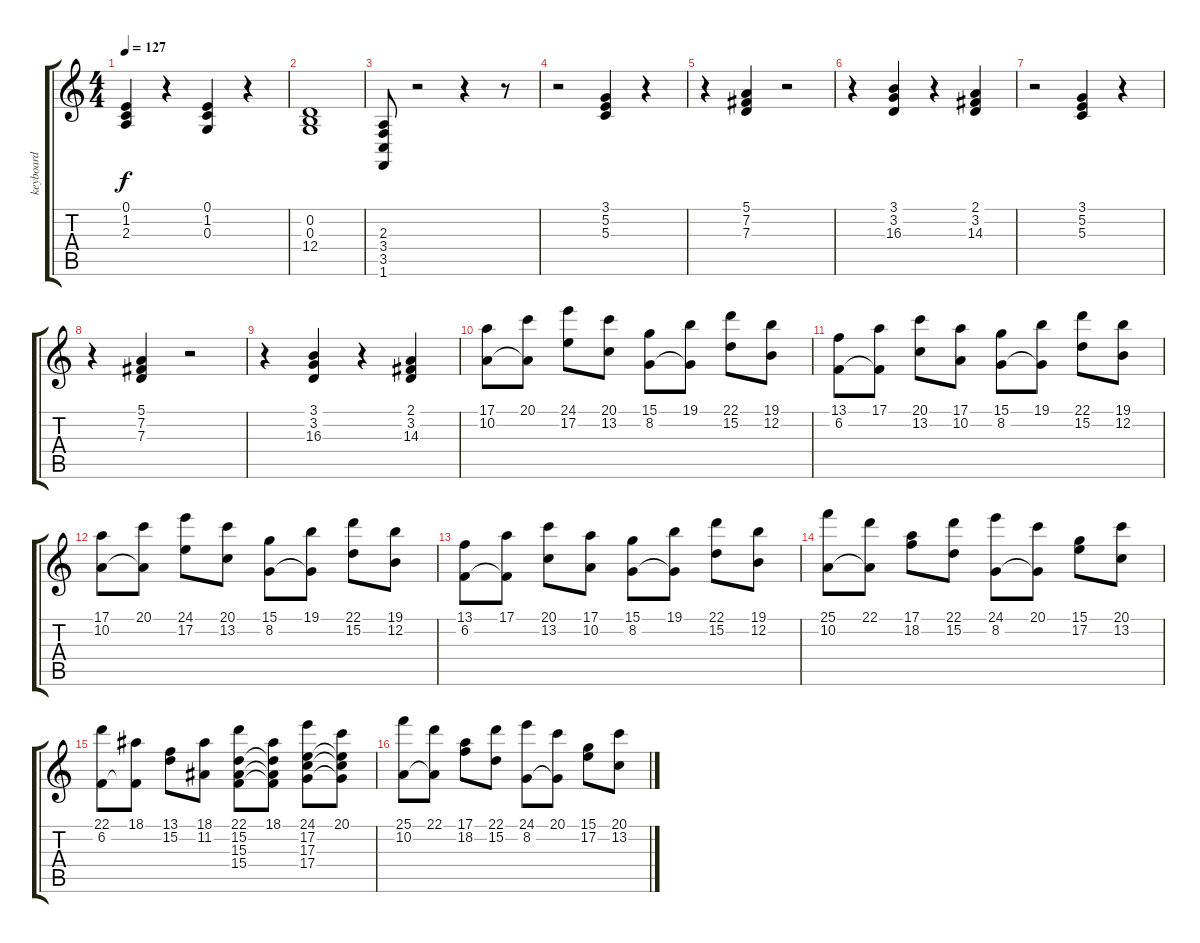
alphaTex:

\track ("keyboard" "keyboard") {instrument acousticgrandpiano}
\staff {score tabs}
\tuning (E4 B3 G3 D3 A2 E2) {hide}
\ts (4 4)
\tempo 127
\clef g2
\ks c
(0.1 1.2 2.3).4{dy f} r.4 (0.1 1.2 0.3).4 r.4 |
(0.2 0.3 12.4).1 |
(2.3 3.4 3.5 1.6).8 r.2 r.4 r.8 |
r.2{instrument drawbarorgan} (3.1 5.2 5.3).4 r.4 |
r.4 (5.1 7.2 7.3).4 r.2 |
r.4 (3.1 3.2 16.3).4 r.4 (2.1 3.2 14.3).4 |
r.2 (3.1 5.2 5.3).4 r.4 |
r.4 (5.1 7.2 7.3).4 r.2 |
r.4 (3.1 3.2 16.3).4 r.4 (2.1 3.2 14.3).4 |
(17.1 10.2).8{instrument acousticgrandpiano} (20.1 10.2{t}).8 (24.1 17.2).8 (20.1 13.2).8 (15.1 8.2).8 (19.1 8.2{t}).8 (22.1 15.2).8 (19.1 12.2).8 |
(13.1 6.2).8 (17.1 6.2{t}).8 (20.1 13.2).8 (17.1 10.2).8 (15.1 8.2).8 (19.1 8.2{t}).8 (22.1 15.2).8 (19.1 12.2).8 |
(17.1 10.2).8 (20.1 10.2{t}).8 (24.1 17.2).8 (20.1 13.2).8 (15.1 8.2).8 (19.1 8.2{t}).8 (22.1 15.2).8 (19.1 12.2).8 |
(13.1 6.2).8 (17.1 6.2{t}).8 (20.1 13.2).8 (17.1 10.2).8 (15.1 8.2).8 (19.1 8.2{t}).8 (22.1 15.2).8 (19.1 12.2).8 |
(25.1 10.2).8 (22.1 10.2{t}).8 (17.1 18.2).8 (22.1 15.2).8 (24.1 8.2).8 (20.1 8.2{t}).8 (15.1 17.2).8 (20.1 13.2).8 |
(22.1 6.2).8 (18.1 6.2{t}).8 (13.1 15.2).8 (18.1 11.2).8 (22.1 15.2 15.3 15.4).8 (18.1 15.2{t} 15.3{t} 15.4{t}).8 (24.1 17.2 17.3 17.4).8 (20.1 17.2{t} 17.3{t} 17.4{t}).8 |
(25.1 10.2).8 (22.1 10.2{t}).8 (17.1 18.2).8 (22.1 15.2).8 (24.1 8.2).8 (20.1 8.2{t}).8 (15.1 17.2).8 (20.1 13.2).8
